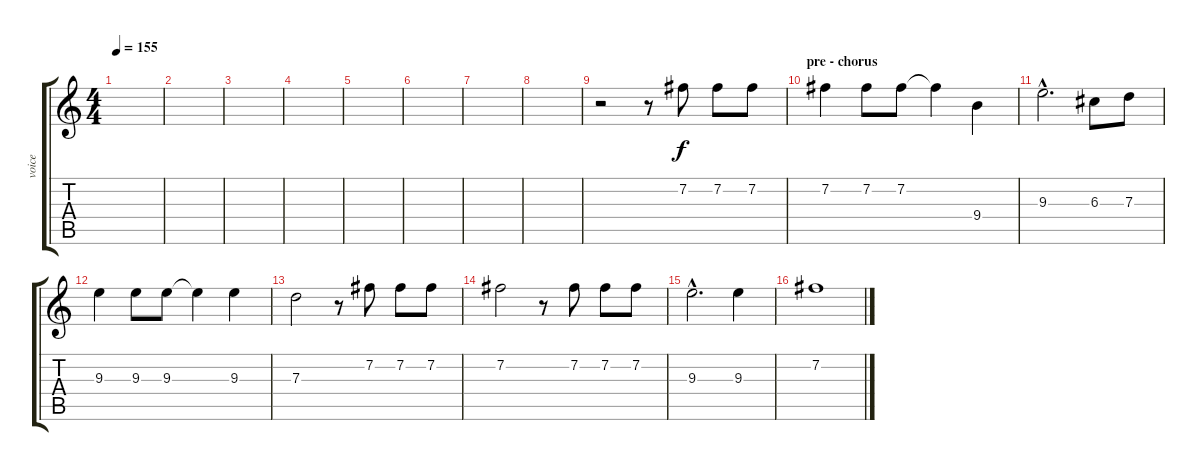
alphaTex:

\track ("voice" "voice") {instrument rockorgan}
\staff {score tabs}
\tuning (E5 B4 G4 D4 A3 E3) {hide}
\ts (4 4)
\tempo 155
\clef g2
\ks c
|
|
|
|
|
|
|
|
r.2 r.8 7.2.8 7.2.8 7.2.8 |
\section ("" "pre - chorus")
7.2.4 7.2.8 7.2.8 7.2{t}.4 9.4.4 |
9.3{hac}.2{d} 6.3.8 7.3.8 |
9.3.4 9.3.8 9.3.8 9.3{t}.4 9.3.4 |
7.3.2 r.8 7.2.8 7.2.8 7.2.8 |
7.2.2 r.8 7.2.8 7.2.8 7.2.8 |
9.3{hac}.2{d} 9.3.4 |
7.2.1
